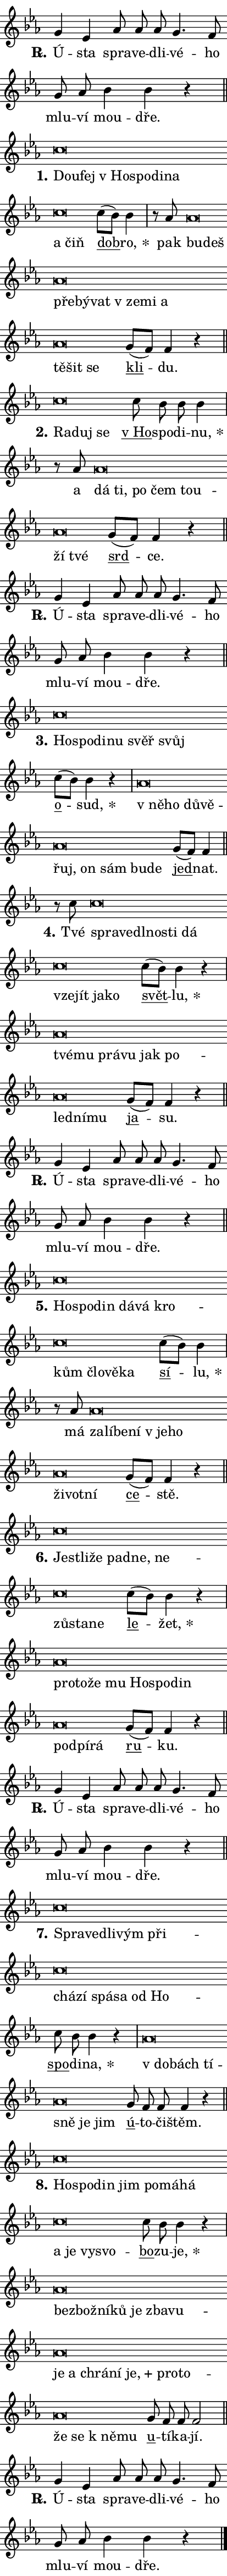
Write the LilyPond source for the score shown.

\version "2.22.1"
\header { tagline = "" }
\paper {
  indent = 0\cm
  top-margin = 0\cm
  right-margin = 0\cm
  bottom-margin = 0\cm
  left-margin = 0\cm
  paper-width = 7\cm
  page-breaking = #ly:one-page-breaking
  system-system-spacing.basic-distance = #11
  score-system-spacing.basic-distance = #11
  ragged-last = ##f
}


%% Author: Thomas Morley
%% https://lists.gnu.org/archive/html/lilypond-user/2020-05/msg00002.html
#(define (line-position grob)
"Returns position of @var[grob} in current system:
   @code{'start}, if at first time-step
   @code{'end}, if at last time-step
   @code{'middle} otherwise
"
  (let* ((col (ly:item-get-column grob))
         (ln (ly:grob-object col 'left-neighbor))
         (rn (ly:grob-object col 'right-neighbor))
         (col-to-check-left (if (ly:grob? ln) ln col))
         (col-to-check-right (if (ly:grob? rn) rn col))
         (break-dir-left
           (and
             (ly:grob-property col-to-check-left 'non-musical #f)
             (ly:item-break-dir col-to-check-left)))
         (break-dir-right
           (and
             (ly:grob-property col-to-check-right 'non-musical #f)
             (ly:item-break-dir col-to-check-right))))
        (cond ((eqv? 1 break-dir-left) 'start)
              ((eqv? -1 break-dir-right) 'end)
              (else 'middle))))

#(define (tranparent-at-line-position vctor)
  (lambda (grob)
  "Relying on @code{line-position} select the relevant enry from @var{vctor}.
Used to determine transparency,"
    (case (line-position grob)
      ((end) (not (vector-ref vctor 0)))
      ((middle) (not (vector-ref vctor 1)))
      ((start) (not (vector-ref vctor 2))))))

noteHeadBreakVisibility =
#(define-music-function (break-visibility)(vector?)
"Makes @code{NoteHead}s transparent relying on @var{break-visibility}"
#{
  \override NoteHead.transparent =
    #(tranparent-at-line-position break-visibility)
#})

#(define delete-ledgers-for-transparent-note-heads
  (lambda (grob)
    "Reads whether a @code{NoteHead} is transparent.
If so this @code{NoteHead} is removed from @code{'note-heads} from
@var{grob}, which is supposed to be @code{LedgerLineSpanner}.
As a result ledgers are not printed for this @code{NoteHead}"
    (let* ((nhds-array (ly:grob-object grob 'note-heads))
           (nhds-list
             (if (ly:grob-array? nhds-array)
                 (ly:grob-array->list nhds-array)
                 '()))
           ;; Relies on the transparent-property being done before
           ;; Staff.LedgerLineSpanner.after-line-breaking is executed.
           ;; This is fragile ...
           (to-keep
             (remove
               (lambda (nhd)
                 (ly:grob-property nhd 'transparent #f))
               nhds-list)))
      ;; TODO find a better method to iterate over grob-arrays, similiar
      ;; to filter/remove etc for lists
      ;; For now rebuilt from scratch
      (set! (ly:grob-object grob 'note-heads)  '())
      (for-each
        (lambda (nhd)
          (ly:pointer-group-interface::add-grob grob 'note-heads nhd))
        to-keep))))

hideNotes = {
  \noteHeadBreakVisibility #begin-of-line-visible
}
unHideNotes = {
  \noteHeadBreakVisibility #all-visible
}

% work-around for resetting accidentals
% https://lilypond.org/doc/v2.23/Documentation/notation/displaying-rhythms#unmetered-music
cadenzaMeasure = {
  \cadenzaOff
  \partial 1024 s1024
  \cadenzaOn
}

#(define-markup-command (accent layout props text) (markup?)
  "Underline accented syllable"
  (interpret-markup layout props
    #{\markup \override #'(offset . 4.3) \underline { #text }#}))

responsum = \markup \concat {
  "R" \hspace #-1.05 \path #0.1 #'((moveto 0 0.07) (lineto 0.9 0.8)) \hspace #0.05 "."
}

\layout {
    \context {
        \Staff
        \remove "Time_signature_engraver"
        \override LedgerLineSpanner.after-line-breaking = #delete-ledgers-for-transparent-note-heads
    }
    \context {
        \Voice {
            \override NoteHead.output-attributes = #'((class . "notehead"))
            \override Hairpin.height = #0.55
        }
    }
    \context {
        \Lyrics {
            \override StanzaNumber.output-attributes = #'((class . "stanzanumber"))
            \override LyricSpace.minimum-distance = #0.9
            \override LyricText.font-name = #"TeX Gyre Schola"
            \override LyricText.font-size = 1
            \override StanzaNumber.font-name = #"TeX Gyre Schola Bold"
            \override StanzaNumber.font-size = 1
        }
    }
}

% magnetic-lyrics.ily
%
%   written by
%     Jean Abou Samra <jean@abou-samra.fr>
%     Werner Lemberg <wl@gnu.org>
%
%   adapted by
%     Jiri Hon <jiri.hon@gmail.com>
%
% Version 2022-Apr-15

% https://www.mail-archive.com/lilypond-user@gnu.org/msg149350.html

#(define (Left_hyphen_pointer_engraver context)
   "Collect syllable-hyphen-syllable occurrences in lyrics and store
them in properties.  This engraver only looks to the left.  For
example, if the lyrics input is @code{foo -- bar}, it does the
following.

@itemize @bullet
@item
Set the @code{text} property of the @code{LyricHyphen} grob between
@q{foo} and @q{bar} to @code{foo}.

@item
Set the @code{left-hyphen} property of the @code{LyricText} grob with
text @q{foo} to the @code{LyricHyphen} grob between @q{foo} and
@q{bar}.
@end itemize

Use this auxiliary engraver in combination with the
@code{lyric-@/text::@/apply-@/magnetic-@/offset!} hook."
   (let ((hyphen #f)
         (text #f))
     (make-engraver
      (acknowledgers
       ((lyric-syllable-interface engraver grob source-engraver)
        (set! text grob)))
      (end-acknowledgers
       ((lyric-hyphen-interface engraver grob source-engraver)
        ;(when (not (grob::has-interface grob 'lyric-space-interface))
          (set! hyphen grob)));)
      ((stop-translation-timestep engraver)
       (when (and text hyphen)
         (ly:grob-set-object! text 'left-hyphen hyphen))
       (set! text #f)
       (set! hyphen #f)))))

#(define (lyric-text::apply-magnetic-offset! grob)
   "If the space between two syllables is less than the value in
property @code{LyricText@/.details@/.squash-threshold}, move the right
syllable to the left so that it gets concatenated with the left
syllable.

Use this function as a hook for
@code{LyricText@/.after-@/line-@/breaking} if the
@code{Left_@/hyphen_@/pointer_@/engraver} is active."
   (let ((hyphen (ly:grob-object grob 'left-hyphen #f)))
     (when hyphen
       (let ((left-text (ly:spanner-bound hyphen LEFT)))
         (when (grob::has-interface left-text 'lyric-syllable-interface)
           (let* ((common (ly:grob-common-refpoint grob left-text X))
                  (this-x-ext (ly:grob-extent grob common X))
                  (left-x-ext
                   (begin
                     ;; Trigger magnetism for left-text.
                     (ly:grob-property left-text 'after-line-breaking)
                     (ly:grob-extent left-text common X)))
                  ;; `delta` is the gap width between two syllables.
                  (delta (- (interval-start this-x-ext)
                            (interval-end left-x-ext)))
                  (details (ly:grob-property grob 'details))
                  (threshold (assoc-get 'squash-threshold details 0.2)))
             (when (< delta threshold)
               (let* (;; We have to manipulate the input text so that
                      ;; ligatures crossing syllable boundaries are not
                      ;; disabled.  For languages based on the Latin
                      ;; script this is essentially a beautification.
                      ;; However, for non-Western scripts it can be a
                      ;; necessity.
                      (lt (ly:grob-property left-text 'text))
                      (rt (ly:grob-property grob 'text))
                      (is-space (grob::has-interface hyphen 'lyric-space-interface))
                      (space (if is-space " " ""))
                      (space-markup (grob-interpret-markup grob " "))
                      (space-size (interval-length (ly:stencil-extent space-markup X)))
                      (extra-delta (if is-space space-size 0))
                      ;; Append new syllable.
                      (ltrt-space (if (and (string? lt) (string? rt))
                                (string-append lt space rt)
                                (make-concat-markup (list lt space rt))))
                      ;; Right-align `ltrt` to the right side.
                      (ltrt-space-markup (grob-interpret-markup
                               grob
                               (make-translate-markup
                                (cons (interval-length this-x-ext) 0)
                                (make-right-align-markup ltrt-space)))))
                 (begin
                   ;; Don't print `left-text`.
                   (ly:grob-set-property! left-text 'stencil #f)
                   ;; Set text and stencil (which holds all collected
                   ;; syllables so far) and shift it to the left.
                   (ly:grob-set-property! grob 'text ltrt-space)
                   (ly:grob-set-property! grob 'stencil ltrt-space-markup)
                   (ly:grob-translate-axis! grob (- (- delta extra-delta)) X))))))))))


#(define (lyric-hyphen::displace-bounds-first grob)
   ;; Make very sure this callback isn't triggered too early.
   (let ((left (ly:spanner-bound grob LEFT))
         (right (ly:spanner-bound grob RIGHT)))
     (ly:grob-property left 'after-line-breaking)
     (ly:grob-property right 'after-line-breaking)
     (ly:lyric-hyphen::print grob)))

squashThreshold = #0.4

\layout {
  \context {
    \Lyrics
    \consists #Left_hyphen_pointer_engraver
    \override LyricText.after-line-breaking =
      #lyric-text::apply-magnetic-offset!
    \override LyricHyphen.stencil = #lyric-hyphen::displace-bounds-first
    \override LyricText.details.squash-threshold = \squashThreshold
    \override LyricHyphen.minimum-distance = 0
    \override LyricHyphen.minimum-length = \squashThreshold
  }
}

squash = \override LyricText.details.squash-threshold = 9999
unSquash = \override LyricText.details.squash-threshold = \squashThreshold

left = \override LyricText.self-alignment-X = #LEFT
unLeft = \revert LyricText.self-alignment-X

starOffset = #(lambda (grob) 
                (let ((x_offset (ly:self-alignment-interface::aligned-on-x-parent grob)))
                  (if (= x_offset 0) 0 (+ x_offset 1.2))))

star = #(define-music-function (syllable)(string?)
"Append star separator at the end of a syllable"
#{
  \once \override LyricText.X-offset = #starOffset
  \lyricmode { \markup {
    #syllable
    \override #'((font-name . "TeX Gyre Schola Bold")) \hspace #0.2 \lower #0.65 \larger "*"
  } }
#})

starAccent = #(define-music-function (syllable)(string?)
"Append star separator at the end of a syllable and make accent"
#{
  \once \override LyricText.X-offset = #starOffset
  \lyricmode { \markup {
    \accent #syllable
    \override #'((font-name . "TeX Gyre Schola Bold")) \hspace #0.2 \lower #0.65 \larger "*"
  } }
#})

breath = #(define-music-function (syllable)(string?)
"Append breathing indicator at the end of a syllable"
#{
  \lyricmode { \markup { #syllable "+" } }
#})

optionalBreath = #(define-music-function (syllable)(string?)
"Append optional breathing indicator at the end of a syllable"
#{
  \lyricmode { \markup { #syllable "(+)" } }
#})


\score {
    <<
        \new Voice = "melody" { \cadenzaOn \key es \major \relative { g'4 es as8 as as \bar "" g4. f8 \bar "" g as bes4 bes r \cadenzaMeasure \bar "||" \break }
\relative { c''\breve*1/16 \hideNotes \breve*1/16 \bar "" \breve*1/16 \bar "" \breve*1/16 \bar "" \breve*1/16 \bar "" \breve*1/16 \bar "" \breve*1/16 \breve*1/16 \bar "" \unHideNotes \bar "" c8[( bes)] bes4 \cadenzaMeasure \bar "|" r8 as8 as\breve*1/16 \hideNotes \breve*1/16 \bar "" \breve*1/16 \bar "" \breve*1/16 \bar "" \breve*1/16 \bar "" \breve*1/16 \bar "" \breve*1/16 \bar "" \breve*1/16 \bar "" \breve*1/16 \bar "" \breve*1/16 \breve*1/16 \bar "" \unHideNotes \bar "" g8[( f)] f4 r \cadenzaMeasure \bar "||" \break }
\relative { c''\breve*1/16 \hideNotes \breve*1/16 \breve*1/16 \bar "" \unHideNotes \bar "" c8 bes bes bes4 \cadenzaMeasure \bar "|" r8 as8 as\breve*1/16 \hideNotes \breve*1/16 \bar "" \breve*1/16 \bar "" \breve*1/16 \bar "" \breve*1/16 \bar "" \breve*1/16 \breve*1/16 \bar "" \unHideNotes \bar "" g8[( f)] f4 r \cadenzaMeasure \bar "||" \break }
\relative { g'4 es as8 as as \bar "" g4. f8 \bar "" g as bes4 bes r \cadenzaMeasure \bar "||" \break }
\relative { c''\breve*1/16 \hideNotes \breve*1/16 \bar "" \breve*1/16 \bar "" \breve*1/16 \bar "" \breve*1/16 \breve*1/16 \bar "" \unHideNotes \bar "" c8[( bes)] bes4 r \cadenzaMeasure \bar "|" as\breve*1/16 \hideNotes \breve*1/16 \bar "" \breve*1/16 \bar "" \breve*1/16 \bar "" \breve*1/16 \bar "" \breve*1/16 \bar "" \breve*1/16 \bar "" \breve*1/16 \breve*1/16 \bar "" \unHideNotes \bar "" g8[( f)] f4 \cadenzaMeasure \bar "||" \break }
\relative { r8 c''8 c\breve*1/16 \hideNotes \breve*1/16 \bar "" \breve*1/16 \bar "" \breve*1/16 \bar "" \breve*1/16 \bar "" \breve*1/16 \bar "" \breve*1/16 \bar "" \breve*1/16 \bar "" \breve*1/16 \breve*1/16 \bar "" \unHideNotes \bar "" c8[( bes)] bes4 r \cadenzaMeasure \bar "|" as\breve*1/16 \hideNotes \breve*1/16 \bar "" \breve*1/16 \bar "" \breve*1/16 \bar "" \breve*1/16 \bar "" \breve*1/16 \bar "" \breve*1/16 \bar "" \breve*1/16 \breve*1/16 \bar "" \unHideNotes \bar "" g8[( f)] f4 r \cadenzaMeasure \bar "||" \break }
\relative { g'4 es as8 as as \bar "" g4. f8 \bar "" g as bes4 bes r \cadenzaMeasure \bar "||" \break }
\relative { c''\breve*1/16 \hideNotes \breve*1/16 \bar "" \breve*1/16 \bar "" \breve*1/16 \bar "" \breve*1/16 \bar "" \breve*1/16 \bar "" \breve*1/16 \bar "" \breve*1/16 \bar "" \breve*1/16 \breve*1/16 \bar "" \unHideNotes \bar "" c8[( bes)] bes4 \cadenzaMeasure \bar "|" r8 as8 as\breve*1/16 \hideNotes \breve*1/16 \bar "" \breve*1/16 \bar "" \breve*1/16 \bar "" \breve*1/16 \bar "" \breve*1/16 \bar "" \breve*1/16 \bar "" \breve*1/16 \breve*1/16 \bar "" \unHideNotes \bar "" g8[( f)] f4 r \cadenzaMeasure \bar "||" \break }
\relative { c''\breve*1/16 \hideNotes \breve*1/16 \bar "" \breve*1/16 \bar "" \breve*1/16 \bar "" \breve*1/16 \bar "" \breve*1/16 \bar "" \breve*1/16 \bar "" \breve*1/16 \breve*1/16 \bar "" \unHideNotes \bar "" c8[( bes)] bes4 r \cadenzaMeasure \bar "|" as\breve*1/16 \hideNotes \breve*1/16 \bar "" \breve*1/16 \bar "" \breve*1/16 \bar "" \breve*1/16 \bar "" \breve*1/16 \bar "" \breve*1/16 \bar "" \breve*1/16 \bar "" \breve*1/16 \breve*1/16 \bar "" \unHideNotes \bar "" g8[( f)] f4 r \cadenzaMeasure \bar "||" \break }
\relative { g'4 es as8 as as \bar "" g4. f8 \bar "" g as bes4 bes r \cadenzaMeasure \bar "||" \break }
\relative { c''\breve*1/16 \hideNotes \breve*1/16 \bar "" \breve*1/16 \bar "" \breve*1/16 \bar "" \breve*1/16 \bar "" \breve*1/16 \bar "" \breve*1/16 \bar "" \breve*1/16 \bar "" \breve*1/16 \bar "" \breve*1/16 \breve*1/16 \bar "" \unHideNotes \bar "" c8 bes bes4 r \cadenzaMeasure \bar "|" as\breve*1/16 \hideNotes \breve*1/16 \bar "" \breve*1/16 \bar "" \breve*1/16 \bar "" \breve*1/16 \breve*1/16 \bar "" \unHideNotes \bar "" g8 f f f4 r \cadenzaMeasure \bar "||" \break }
\relative { c''\breve*1/16 \hideNotes \breve*1/16 \bar "" \breve*1/16 \bar "" \breve*1/16 \bar "" \breve*1/16 \bar "" \breve*1/16 \bar "" \breve*1/16 \bar "" \breve*1/16 \bar "" \breve*1/16 \bar "" \breve*1/16 \breve*1/16 \bar "" \unHideNotes \bar "" c8 bes bes4 r \cadenzaMeasure \bar "|" as\breve*1/16 \hideNotes \breve*1/16 \bar "" \breve*1/16 \bar "" \breve*1/16 \bar "" \breve*1/16 \bar "" \breve*1/16 \bar "" \breve*1/16 \bar "" \breve*1/16 \bar "" \breve*1/16 \bar "" \breve*1/16 \bar "" \breve*1/16 \bar "" \breve*1/16 \bar "" \breve*1/16 \bar "" \breve*1/16 \bar "" \breve*1/16 \bar "" \breve*1/16 \bar "" \breve*1/16 \breve*1/16 \bar "" \unHideNotes \bar "" g8 f f f2 \cadenzaMeasure \bar "||" \break }
\relative { g'4 es as8 as as \bar "" g4. f8 \bar "" g as bes4 bes r \cadenzaMeasure \bar "||" \break } \bar "|." }
        \new Lyrics \lyricsto "melody" { \lyricmode { \set stanza = \responsum
Ú -- sta spra -- ve -- dli -- vé -- ho mlu -- ví mou -- dře.
\set stanza = "1."
\left Dou -- \squash fej "v Ho" -- spo -- di -- na a čiň \unLeft \unSquash \markup \accent dob -- \star ro, pak \left bu -- \squash deš pře -- bý -- vat "v ze" -- mi a tě -- šit se \unLeft \unSquash \markup \accent kli -- du.
\set stanza = "2."
\left Ra -- \squash duj se \unLeft \unSquash \markup \accent "v Ho" -- spo -- di -- \star nu, a \left dá \squash ti, po čem tou -- ží tvé \unLeft \unSquash \markup \accent srd -- ce.
\set stanza = \responsum
Ú -- sta spra -- ve -- dli -- vé -- ho mlu -- ví mou -- dře.
\set stanza = "3."
\left Ho -- \squash spo -- di -- nu svěř svůj \unLeft \unSquash \markup \accent o -- \star sud, \left "v ně" -- \squash ho dů -- vě -- řuj, on sám bu -- de \unLeft \unSquash \markup \accent jed -- nat.
\set stanza = "4."
Tvé \left spra -- \squash ve -- dl -- no -- sti dá vze -- jít ja -- ko \unLeft \unSquash \markup \accent svět -- \star lu, \left tvé -- \squash mu prá -- vu jak po -- led -- ní -- mu \unLeft \unSquash \markup \accent ja -- su.
\set stanza = \responsum
Ú -- sta spra -- ve -- dli -- vé -- ho mlu -- ví mou -- dře.
\set stanza = "5."
\left Ho -- \squash spo -- din dá -- vá kro -- kům člo -- vě -- ka \unLeft \unSquash \markup \accent sí -- \star lu, má \left za -- \squash lí -- be -- ní "v je" -- ho ži -- vot -- ní \unLeft \unSquash \markup \accent ce -- stě.
\set stanza = "6."
\left Je -- \squash stli -- že pad -- ne, ne -- zů -- sta -- ne \unLeft \unSquash \markup \accent le -- \star žet, \left pro -- \squash to -- že mu Ho -- spo -- din pod -- pí -- rá \unLeft \unSquash \markup \accent ru -- ku.
\set stanza = \responsum
Ú -- sta spra -- ve -- dli -- vé -- ho mlu -- ví mou -- dře.
\set stanza = "7."
\left Spra -- \squash ve -- dli -- vým při -- chá -- zí spá -- sa od Ho -- \unLeft \unSquash \markup \accent spo -- di -- \star na, \left "v do" -- \squash bách tí -- sně je jim \unLeft \unSquash \markup \accent ú -- to -- či -- štěm.
\set stanza = "8."
\left Ho -- \squash spo -- din jim po -- má -- há a je vy -- svo -- \unLeft \unSquash \markup \accent bo -- zu -- \star je, \left bez -- \squash bož -- ní -- ků je zba -- vu -- je a chrá -- ní \breath "je," pro -- to -- že se "k ně" -- mu \unLeft \unSquash \markup \accent u -- tí -- ka -- jí.
\set stanza = \responsum
Ú -- sta spra -- ve -- dli -- vé -- ho mlu -- ví mou -- dře. } }
    >>
    \layout {}
}
